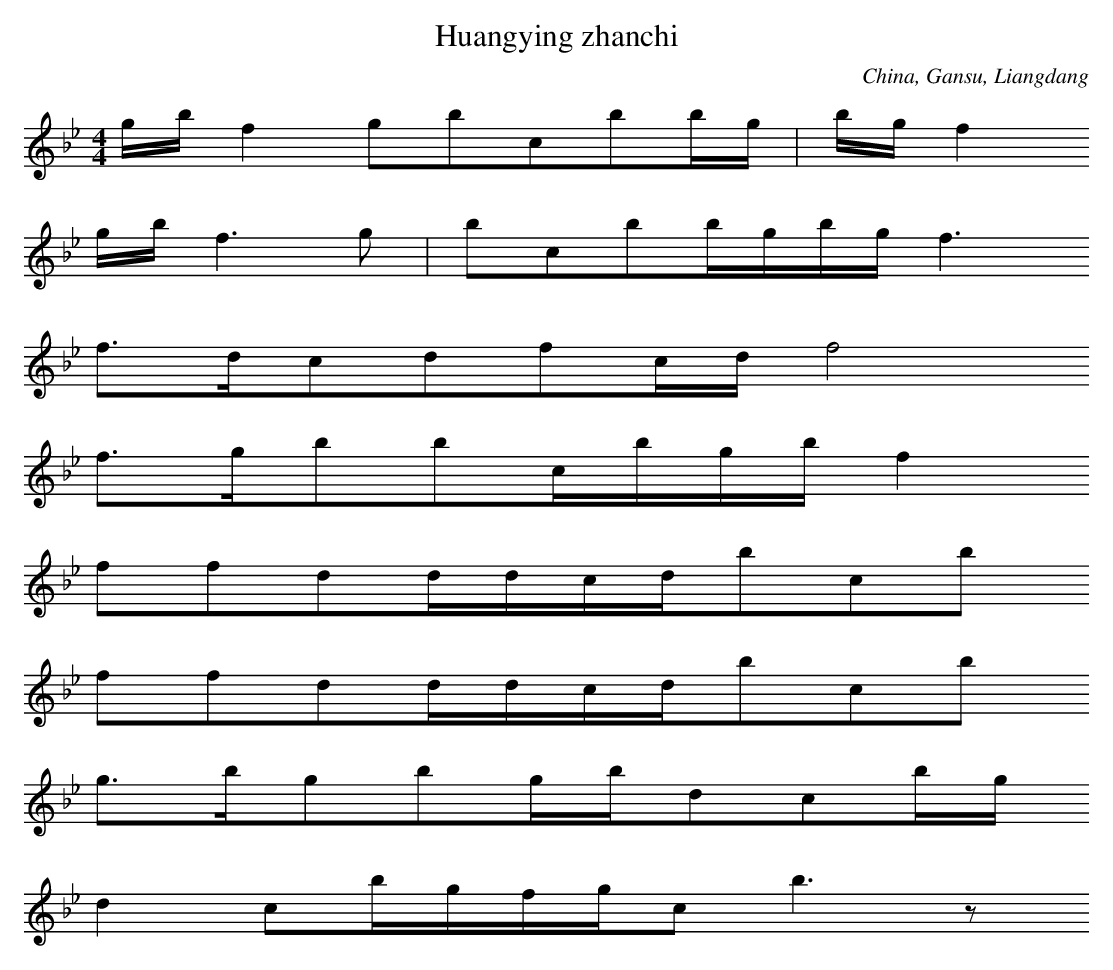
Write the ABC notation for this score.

X:1
T: Huangying zhanchi
O: China, Gansu, Liangdang
M: 4/4
L: 1/16
K: Bb
gbf4g2b2c2b2bg | bgf4
gbf6g2 | b2c2b2bgbgf6
f3dc2d2f2cdf8
f3gb2b2cbgbf4
f2f2d2ddcdb2c2b2
f2f2d2ddcdb2c2b2
g3bg2b2gbd2c2bg
d4c2bgfgc2b6z2
